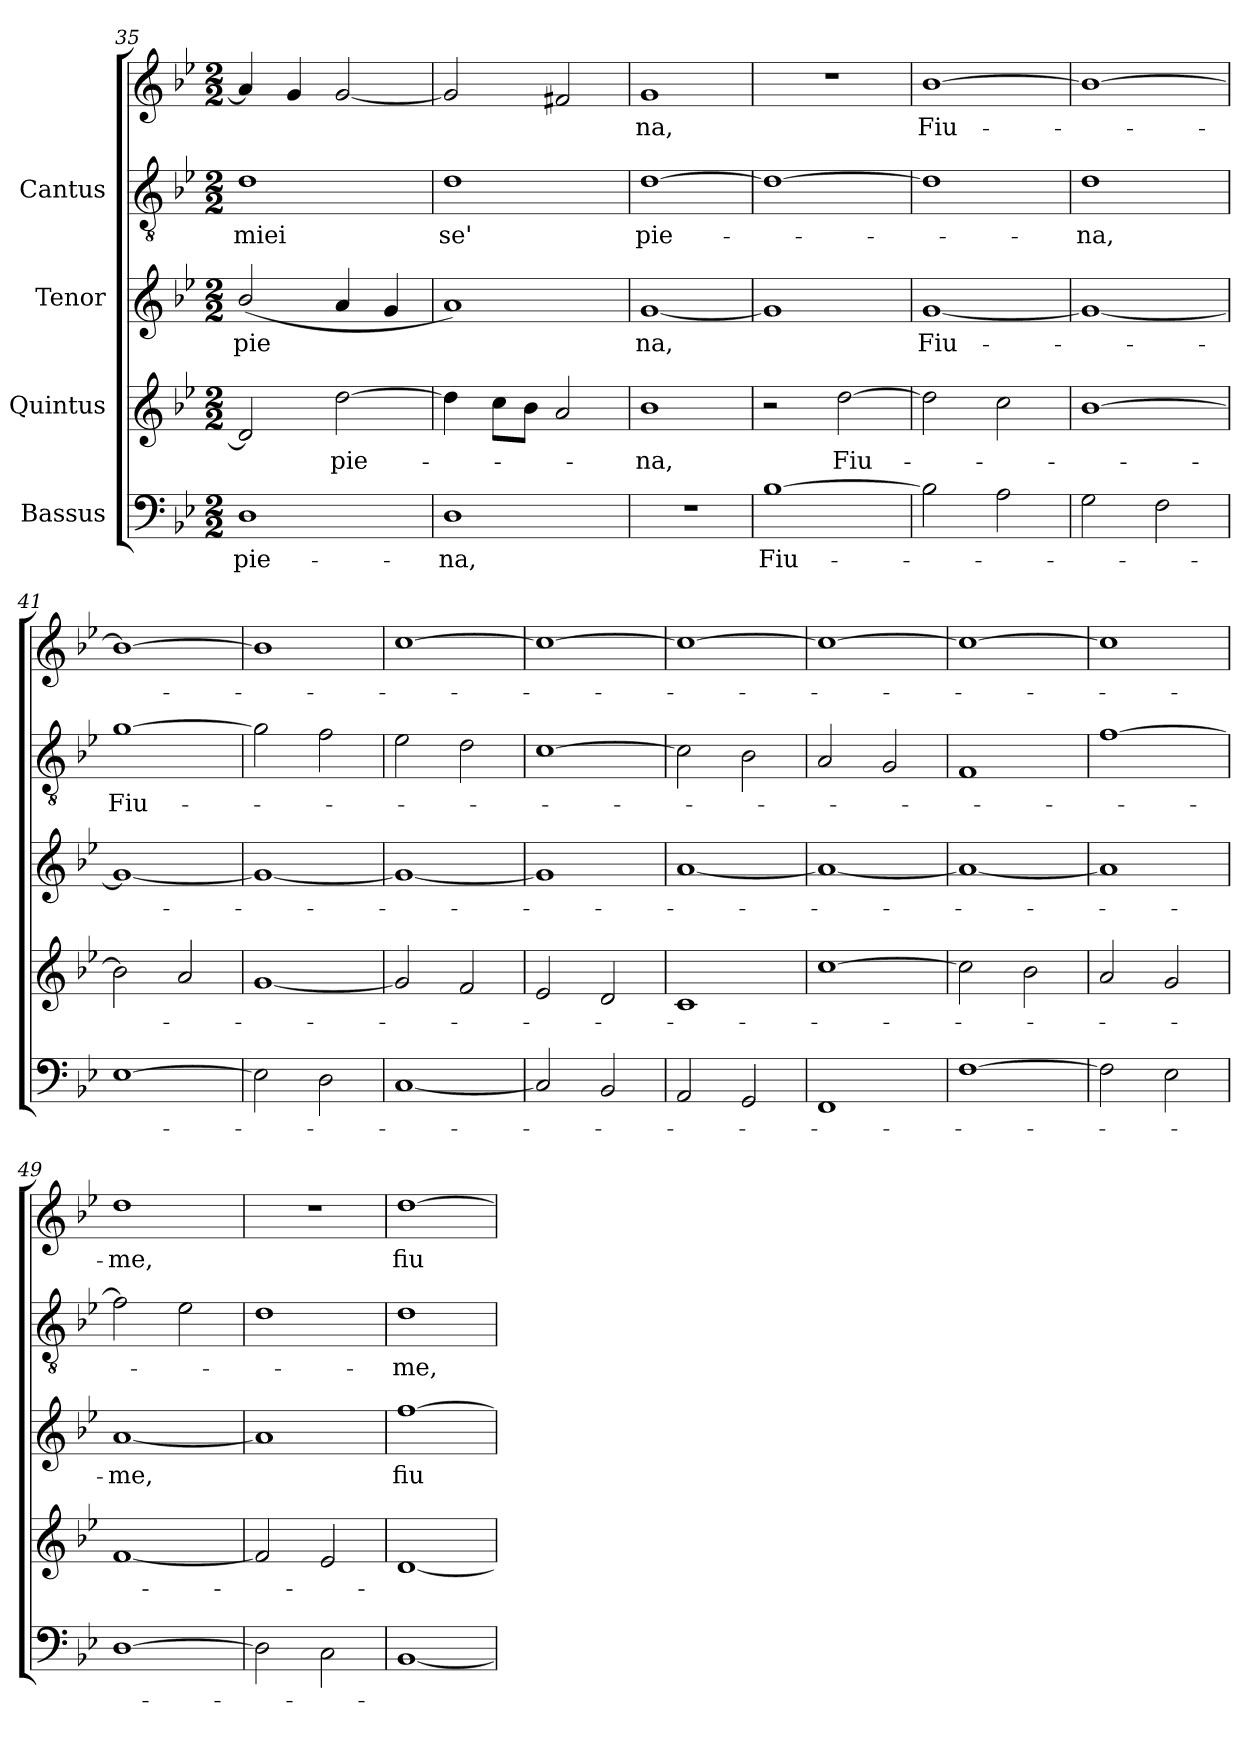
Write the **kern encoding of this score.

**kern	**text	**kern	**text	**kern	**text	**kern	**text	**kern	**text
*part4	*part4	*part3	*part3	*part2	*part2	*part1	*part1	*part1	*part1
*staff5	*staff5	*staff4	*staff4	*staff3	*staff3	*staff2	*staff2	*staff1	*staff1
*I"Bassus	*	*I"Quintus	*	*I"Tenor	*	*I"Cantus	*	*	*
*clefF4	*	*clefG2	*	*clefG2	*	*clefGv2	*	*clefG2	*
*k[b-e-]	*	*k[b-e-]	*	*k[b-e-]	*	*k[b-e-]	*	*k[b-e-]	*
*B-:	*	*B-:	*	*B-:	*	*B-:	*	*B-:	*
*M2/2	*	*M2/2	*	*M2/2	*	*M2/2	*	*M2/2	*
=35	=35	=35	=35	=35	=35	=35	=35	=35	=35
!	!LO:LY:b:cj	!	!LO:LY:b:cj	!	!LO:LY:b:cj	!	!LO:LY:b:cj	!	!
1D	pie-	2d/]	.	(<2b-/	pie-	1d	miei	4a/]	.
.	.	.	.	.	.	.	.	4g/	.
!	!	!	!LO:LY:b:cj	!	!LO:LY:b:cj	!	!	!	!
.	.	[>2dd\	pie-	4a/	--	.	.	[<2g/	.
!	!	!	!	!	!LO:LY:b:cj	!	!	!	!
.	.	.	.	4g/	--	.	.	.	.
=36	=36	=36	=36	=36	=36	=36	=36	=36	=36
!	!LO:LY:b:cj	!	!	!	!	!	!LO:LY:b:cj	!	!
1D	-na,	4dd\]	.	1a)	.	1d	se'	2g/]	.
.	.	8cc\L	.	.	.	.	.	.	.
.	.	8b-\J	.	.	.	.	.	.	.
.	.	2a/	.	.	.	.	.	2f#X/	.
=37	=37	=37	=37	=37	=37	=37	=37	=37	=37
!	!	!	!LO:LY:b:cj	!	!LO:LY:b:cj	!	!LO:LY:b:cj	!	!LO:LY:b:cj
1r	.	1b-	-na,	[<1g	-na,	[>1d	pie-	1g	na,
=38	=38	=38	=38	=38	=38	=38	=38	=38	=38
!	!LO:LY:b:cj	!	!	!	!	!	!	!	!
[>1B-	Fiu-	2r	.	1g]	.	1d_>	.	1r	.
!	!	!	!LO:LY:b:cj	!	!	!	!	!	!
.	.	[>2dd\	Fiu-	.	.	.	.	.	.
!!LO:LB:g=z
=39	=39	=39	=39	=39	=39	=39	=39	=39	=39
!	!	!	!	!	!LO:LY:b:cj	!	!	!	!LO:LY:b:cj
2B-\]	.	2dd\]	.	[<1g	Fiu-	1d]	.	[>1b-	-Fiu-
2A\	.	2cc\	.	.	.	.	.	.	.
=40	=40	=40	=40	=40	=40	=40	=40	=40	=40
!	!	!	!	!	!	!	!LO:LY:b:cj	!	!
2G\	.	[>1b-	.	1g_<	.	1d	-na,	1b-_>	.
2F\	.	.	.	.	.	.	.	.	.
=41	=41	=41	=41	=41	=41	=41	=41	=41	=41
!	!	!	!	!	!	!	!LO:LY:b:cj	!	!
[>1E-	.	2b-\]	.	1g_<	.	[>1g	Fiu-	1b-_>	.
.	.	2a/	.	.	.	.	.	.	.
=42	=42	=42	=42	=42	=42	=42	=42	=42	=42
2E-\]	.	[<1g	.	1g_<	.	2g\]	.	1b-]	.
2D\	.	.	.	.	.	2f\	.	.	.
=43	=43	=43	=43	=43	=43	=43	=43	=43	=43
[<1C	.	2g/]	.	1g_<	.	2e-\	.	[>1cc	.
.	.	2f/	.	.	.	2d\	.	.	.
=44	=44	=44	=44	=44	=44	=44	=44	=44	=44
2C/]	.	2e-/	.	1g]	.	[>1c	.	1cc_>	.
2BB-/	.	2d/	.	.	.	.	.	.	.
=45	=45	=45	=45	=45	=45	=45	=45	=45	=45
2AA/	.	1c	.	[<1a	.	2c\]	.	1cc_>	.
2GG/	.	.	.	.	.	2B-\	.	.	.
=46	=46	=46	=46	=46	=46	=46	=46	=46	=46
1FF	.	[>1cc	.	1a_<	.	2A/	.	1cc_>	.
.	.	.	.	.	.	2G/	.	.	.
=47	=47	=47	=47	=47	=47	=47	=47	=47	=47
[>1F	.	2cc\]	.	1a_<	.	1F	.	1cc_>	.
.	.	2b-\	.	.	.	.	.	.	.
!!LO:PB:g=z
=48	=48	=48	=48	=48	=48	=48	=48	=48	=48
2F\]	.	2a/	.	1a]	.	[>1f	.	1cc]	.
2E-\	.	2g/	.	.	.	.	.	.	.
=49	=49	=49	=49	=49	=49	=49	=49	=49	=49
!	!	!	!	!	!LO:LY:b:cj	!	!	!	!LO:LY:b:cj
[>1D	.	[<1f	.	[<1a	-me,	2f\]	.	1dd	-me,
.	.	.	.	.	.	2e-\	.	.	.
=50	=50	=50	=50	=50	=50	=50	=50	=50	=50
2D\]	.	2f/]	.	1a]	.	1d	.	1r	.
2C\	.	2e-/	.	.	.	.	.	.	.
=51	=51	=51	=51	=51	=51	=51	=51	=51	=51
!	!	!	!	!	!LO:LY:b:cj	!	!LO:LY:b:cj	!	!LO:LY:b:cj
[>1BB-	.	[>1d	.	[>1ff	fiu-	1d	-me,	[>1dd	fiu-
=	=	=	=	=	=	=	=	=	=
*-	*-	*-	*-	*-	*-	*-	*-	*-	*-
